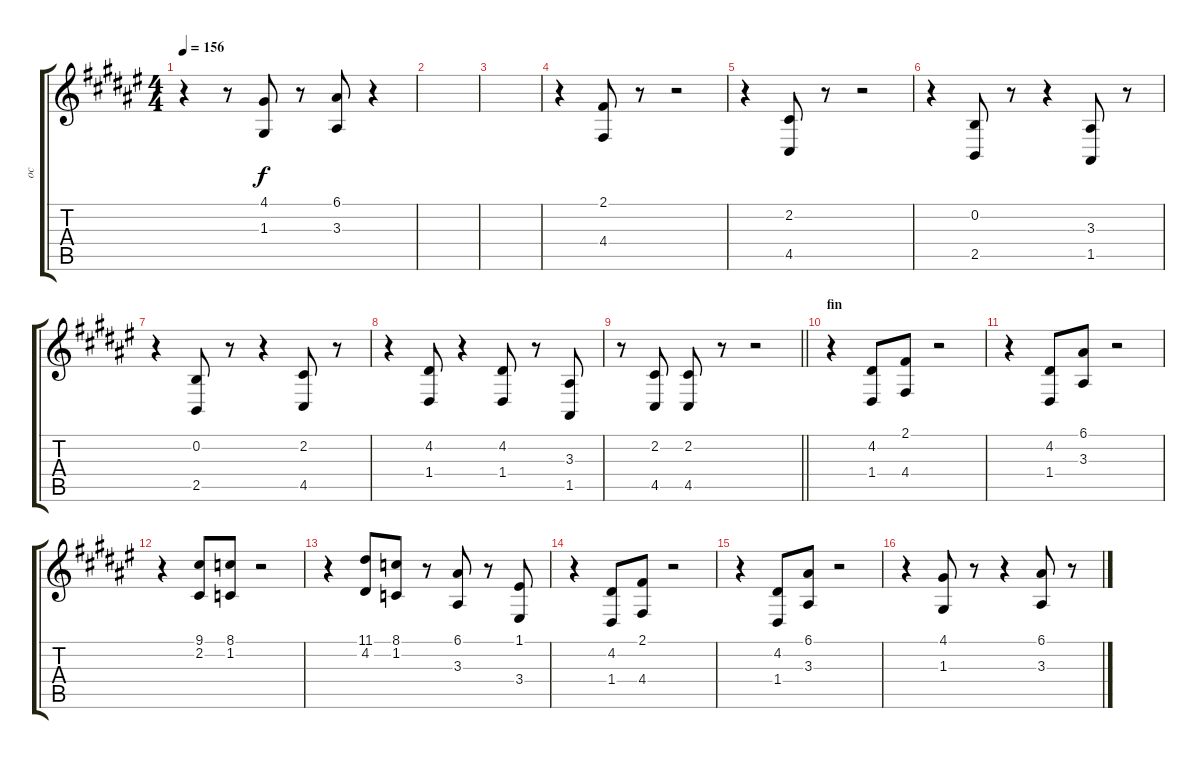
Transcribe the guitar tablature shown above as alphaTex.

\track ("oc" "oc") {instrument orchestrahit}
\staff {score tabs}
\tuning (E4 B3 G3 D3 A2 E2) {hide}
\ts (4 4)
\tempo 156
\clef g2
\ks f#
r.4{dy f} r.8 (4.1 1.3).8 r.8 (6.1 3.3).8 r.4 |
|
|
r.4 (2.1 4.4).8 r.8 r.2 |
r.4 (2.2 4.5).8 r.8 r.2 |
r.4 (0.2 2.5).8 r.8 r.4 (3.3 1.5).8 r.8 |
r.4 (0.2 2.5).8 r.8 r.4 (2.2 4.5).8 r.8 |
r.4 (4.2 1.4).8 r.4 (4.2 1.4).8 r.8 (3.3 1.5).8 |
\barLineRight lightlight
r.8 (2.2 4.5).8 (2.2 4.5).8 r.8 r.2 |
\section ("" "fin")
r.4 (4.2 1.4).8 (2.1 4.4).8 r.2 |
r.4 (4.2 1.4).8 (6.1 3.3).8 r.2 |
r.4 (9.1 2.2).8 (8.1 1.2).8 r.2 |
r.4 (11.1 4.2).8 (8.1 1.2).8 r.8 (6.1 3.3).8 r.8 (1.1 3.4).8 |
r.4 (4.2 1.4).8 (2.1 4.4).8 r.2 |
r.4 (4.2 1.4).8 (6.1 3.3).8 r.2 |
r.4 (4.1 1.3).8 r.8 r.4 (6.1 3.3).8 r.8
